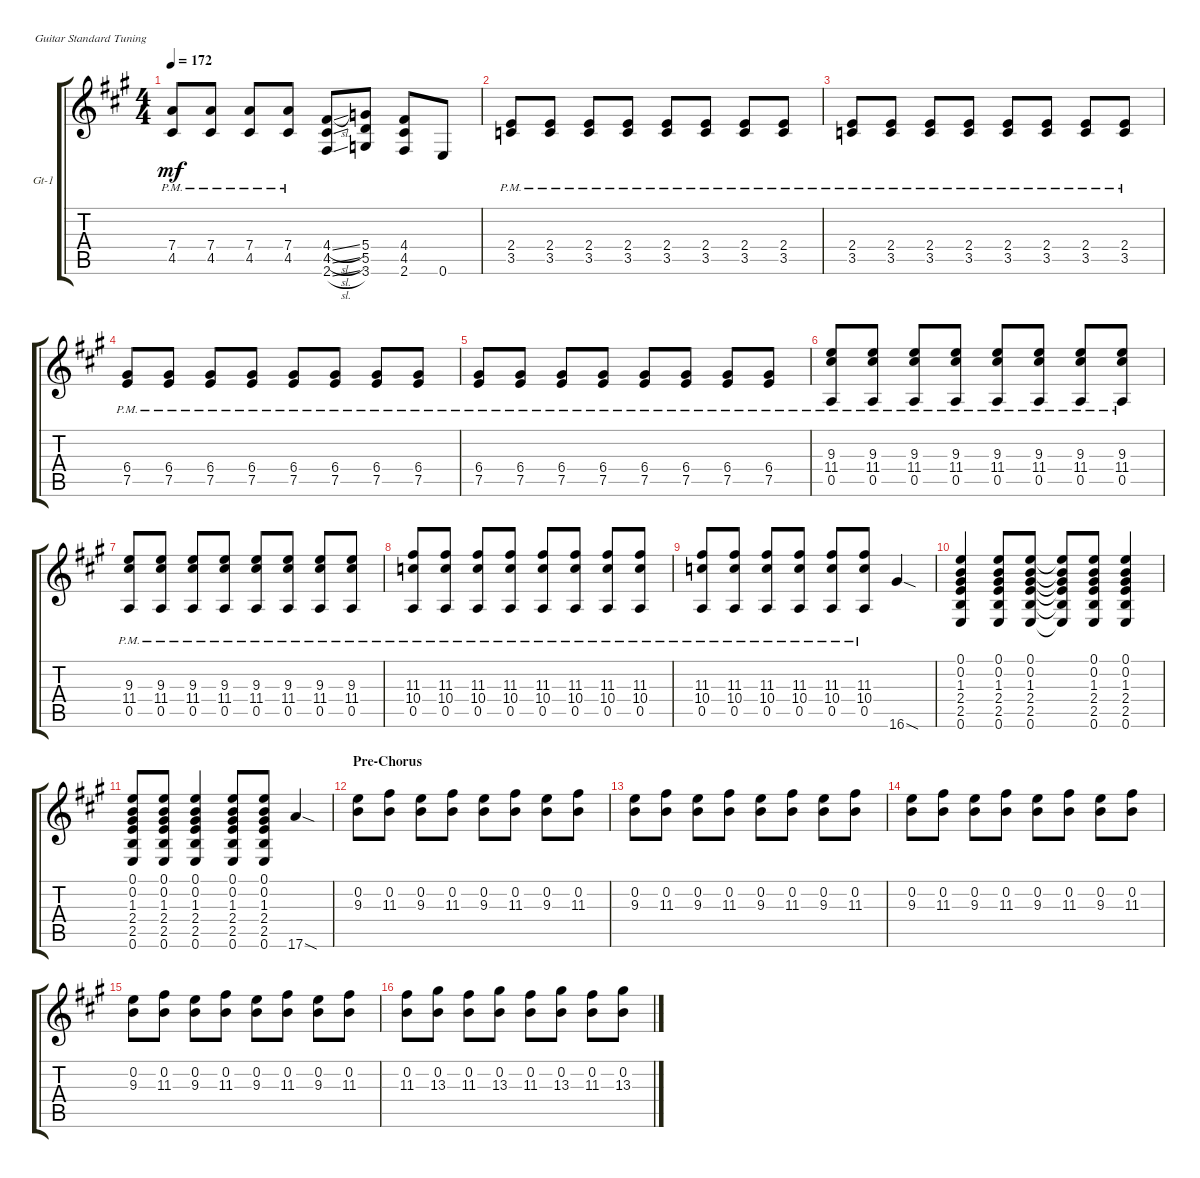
\defaultSystemsLayout 4
\bracketExtendMode groupsimilarinstruments
\firstSystemTrackNameOrientation horizontal
\otherSystemsTrackNameOrientation horizontal
\track ("Guitar 1" "Gt-1") {instrument distortionguitar}
\staff {score tabs}
\tuning (E4 B3 G3 D3 A2 E2)
\ts (4 4)
\tempo 172
\clef g2
\ks a
(7.4{pm} 4.5{pm}).8{dy mf} (7.4{pm} 4.5{pm}).8 (7.4{pm} 4.5{pm}).8 (7.4{pm} 4.5{pm}).8 (2.6{sl} 4.5{sl} 4.4{sl}).8 (3.6 5.5 5.4).8 (2.6 4.5 4.4).8 0.6.8 |
(3.5{pm} 2.4{pm}).8 (3.5{pm} 2.4{pm}).8 (3.5{pm} 2.4{pm}).8 (3.5{pm} 2.4{pm}).8 (3.5{pm} 2.4{pm}).8 (3.5{pm} 2.4{pm}).8 (3.5{pm} 2.4{pm}).8 (3.5{pm} 2.4{pm}).8 |
(3.5{pm} 2.4{pm}).8 (3.5{pm} 2.4{pm}).8 (3.5{pm} 2.4{pm}).8 (3.5{pm} 2.4{pm}).8 (3.5{pm} 2.4{pm}).8 (3.5{pm} 2.4{pm}).8 (3.5{pm} 2.4{pm}).8 (3.5{pm} 2.4{pm}).8 |
(7.5{pm} 6.4{pm}).8 (7.5{pm} 6.4{pm}).8 (7.5{pm} 6.4{pm}).8 (7.5{pm} 6.4{pm}).8 (7.5{pm} 6.4{pm}).8 (7.5{pm} 6.4{pm}).8 (7.5{pm} 6.4{pm}).8 (7.5{pm} 6.4{pm}).8 |
(7.5{pm} 6.4{pm}).8 (7.5{pm} 6.4{pm}).8 (7.5{pm} 6.4{pm}).8 (7.5{pm} 6.4{pm}).8 (7.5{pm} 6.4{pm}).8 (7.5{pm} 6.4{pm}).8 (7.5{pm} 6.4{pm}).8 (7.5{pm} 6.4{pm}).8 |
(0.5{pm} 11.4{pm} 9.3{pm}).8 (0.5{pm} 11.4{pm} 9.3{pm}).8 (0.5{pm} 11.4{pm} 9.3{pm}).8 (0.5{pm} 11.4{pm} 9.3{pm}).8 (0.5{pm} 11.4{pm} 9.3{pm}).8 (0.5{pm} 11.4{pm} 9.3{pm}).8 (0.5{pm} 11.4{pm} 9.3{pm}).8 (0.5{pm} 11.4{pm} 9.3{pm}).8 |
(0.5{pm} 11.4{pm} 9.3{pm}).8 (0.5{pm} 11.4{pm} 9.3{pm}).8 (0.5{pm} 11.4{pm} 9.3{pm}).8 (0.5{pm} 11.4{pm} 9.3{pm}).8 (0.5{pm} 11.4{pm} 9.3{pm}).8 (0.5{pm} 11.4{pm} 9.3{pm}).8 (0.5{pm} 11.4{pm} 9.3{pm}).8 (0.5{pm} 11.4{pm} 9.3{pm}).8 |
(0.5{pm} 10.4{pm} 11.3{pm}).8 (0.5{pm} 10.4{pm} 11.3{pm}).8 (0.5{pm} 10.4{pm} 11.3{pm}).8 (0.5{pm} 10.4{pm} 11.3{pm}).8 (0.5{pm} 10.4{pm} 11.3{pm}).8 (0.5{pm} 10.4{pm} 11.3{pm}).8 (0.5{pm} 10.4{pm} 11.3{pm}).8 (0.5{pm} 10.4{pm} 11.3{pm}).8 |
(0.5{pm} 10.4{pm} 11.3{pm}).8 (0.5{pm} 10.4{pm} 11.3{pm}).8 (0.5{pm} 10.4{pm} 11.3{pm}).8 (0.5{pm} 10.4{pm} 11.3{pm}).8 (0.5{pm} 10.4{pm} 11.3{pm}).8 (0.5{pm} 10.4{pm} 11.3{pm}).8 16.6{sod}.4 |
(0.6 2.5 2.4 1.3 0.2 0.1).4 (0.6 2.5 2.4 1.3 0.2 0.1).8 (0.6 2.5 2.4 1.3 0.2 0.1).8 (0.6{t} 2.5{t} 2.4{t} 1.3{t} 0.2{t} 0.1{t}).8 (0.6 2.5 2.4 1.3 0.2 0.1).8 (0.6 2.5 2.4 1.3 0.2 0.1).4 |
(0.6 2.5 2.4 1.3 0.2 0.1).8 (0.6 2.5 2.4 1.3 0.2 0.1).8 (0.6 2.5 2.4 1.3 0.2 0.1).4 (0.6 2.5 2.4 1.3 0.2 0.1).8 (0.6 2.5 2.4 1.3 0.2 0.1).8 17.6{sod}.4 |
\section ("" "Pre-Chorus")
(0.2 9.3).8 (0.2 11.3).8 (0.2 9.3).8 (0.2 11.3).8 (0.2 9.3).8 (0.2 11.3).8 (0.2 9.3).8 (0.2 11.3).8 |
(0.2 9.3).8 (0.2 11.3).8 (0.2 9.3).8 (0.2 11.3).8 (0.2 9.3).8 (0.2 11.3).8 (0.2 9.3).8 (0.2 11.3).8 |
(0.2 9.3).8 (0.2 11.3).8 (0.2 9.3).8 (0.2 11.3).8 (0.2 9.3).8 (0.2 11.3).8 (0.2 9.3).8 (0.2 11.3).8 |
(0.2 9.3).8 (0.2 11.3).8 (0.2 9.3).8 (0.2 11.3).8 (0.2 9.3).8 (0.2 11.3).8 (0.2 9.3).8 (0.2 11.3).8 |
(0.2 11.3).8 (0.2 13.3).8 (0.2 11.3).8 (0.2 13.3).8 (0.2 11.3).8 (0.2 13.3).8 (0.2 11.3).8 (0.2 13.3).8
